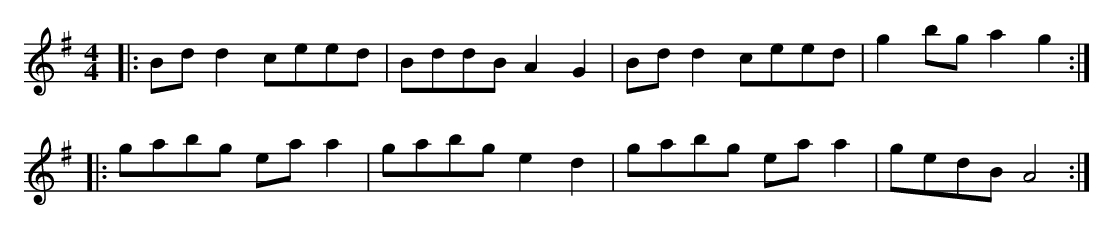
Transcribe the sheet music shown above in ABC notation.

X:1
M:4/4
K:G
|:Bdd2 ceed|BddB A2G2|Bdd2 ceed|g2bg a2g2:|
|:gabg eaa2|gabg e2d2|gabg eaa2|gedB A4:|
